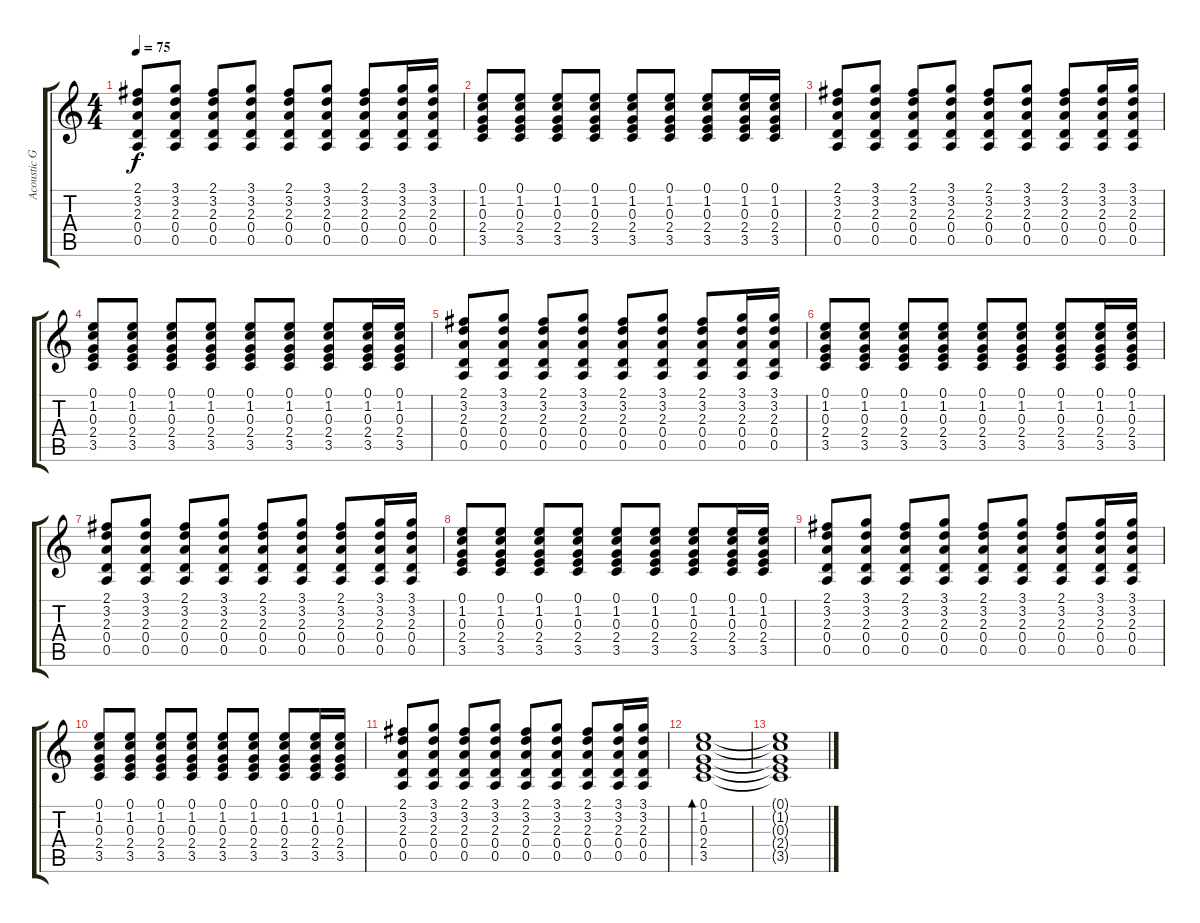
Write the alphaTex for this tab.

\track ("Acoustic Guitar" "Acoustic G") {instrument acousticguitarsteel}
\staff {score tabs}
\tuning (E4 B3 G3 D3 A2 E2) {hide}
\ts (4 4)
\tempo 75
\clef g2
\ks c
(2.1 3.2 2.3 0.4 0.5).8{dy f} (3.1 3.2 2.3 0.4 0.5).8 (2.1 3.2 2.3 0.4 0.5).8 (3.1 3.2 2.3 0.4 0.5).8 (2.1 3.2 2.3 0.4 0.5).8 (3.1 3.2 2.3 0.4 0.5).8 (2.1 3.2 2.3 0.4 0.5).8 (3.1 3.2 2.3 0.4 0.5).16 (3.1 3.2 2.3 0.4 0.5).16 |
(0.1 1.2 0.3 2.4 3.5).8 (0.1 1.2 0.3 2.4 3.5).8 (0.1 1.2 0.3 2.4 3.5).8 (0.1 1.2 0.3 2.4 3.5).8 (0.1 1.2 0.3 2.4 3.5).8 (0.1 1.2 0.3 2.4 3.5).8 (0.1 1.2 0.3 2.4 3.5).8 (0.1 1.2 0.3 2.4 3.5).16 (0.1 1.2 0.3 2.4 3.5).16 |
(2.1 3.2 2.3 0.4 0.5).8 (3.1 3.2 2.3 0.4 0.5).8 (2.1 3.2 2.3 0.4 0.5).8 (3.1 3.2 2.3 0.4 0.5).8 (2.1 3.2 2.3 0.4 0.5).8 (3.1 3.2 2.3 0.4 0.5).8 (2.1 3.2 2.3 0.4 0.5).8 (3.1 3.2 2.3 0.4 0.5).16 (3.1 3.2 2.3 0.4 0.5).16 |
(0.1 1.2 0.3 2.4 3.5).8 (0.1 1.2 0.3 2.4 3.5).8 (0.1 1.2 0.3 2.4 3.5).8 (0.1 1.2 0.3 2.4 3.5).8 (0.1 1.2 0.3 2.4 3.5).8 (0.1 1.2 0.3 2.4 3.5).8 (0.1 1.2 0.3 2.4 3.5).8 (0.1 1.2 0.3 2.4 3.5).16 (0.1 1.2 0.3 2.4 3.5).16 |
(2.1 3.2 2.3 0.4 0.5).8 (3.1 3.2 2.3 0.4 0.5).8 (2.1 3.2 2.3 0.4 0.5).8 (3.1 3.2 2.3 0.4 0.5).8 (2.1 3.2 2.3 0.4 0.5).8 (3.1 3.2 2.3 0.4 0.5).8 (2.1 3.2 2.3 0.4 0.5).8 (3.1 3.2 2.3 0.4 0.5).16 (3.1 3.2 2.3 0.4 0.5).16 |
(0.1 1.2 0.3 2.4 3.5).8 (0.1 1.2 0.3 2.4 3.5).8 (0.1 1.2 0.3 2.4 3.5).8 (0.1 1.2 0.3 2.4 3.5).8 (0.1 1.2 0.3 2.4 3.5).8 (0.1 1.2 0.3 2.4 3.5).8 (0.1 1.2 0.3 2.4 3.5).8 (0.1 1.2 0.3 2.4 3.5).16 (0.1 1.2 0.3 2.4 3.5).16 |
(2.1 3.2 2.3 0.4 0.5).8 (3.1 3.2 2.3 0.4 0.5).8 (2.1 3.2 2.3 0.4 0.5).8 (3.1 3.2 2.3 0.4 0.5).8 (2.1 3.2 2.3 0.4 0.5).8 (3.1 3.2 2.3 0.4 0.5).8 (2.1 3.2 2.3 0.4 0.5).8 (3.1 3.2 2.3 0.4 0.5).16 (3.1 3.2 2.3 0.4 0.5).16 |
(0.1 1.2 0.3 2.4 3.5).8 (0.1 1.2 0.3 2.4 3.5).8 (0.1 1.2 0.3 2.4 3.5).8 (0.1 1.2 0.3 2.4 3.5).8 (0.1 1.2 0.3 2.4 3.5).8 (0.1 1.2 0.3 2.4 3.5).8 (0.1 1.2 0.3 2.4 3.5).8 (0.1 1.2 0.3 2.4 3.5).16 (0.1 1.2 0.3 2.4 3.5).16 |
(2.1 3.2 2.3 0.4 0.5).8 (3.1 3.2 2.3 0.4 0.5).8 (2.1 3.2 2.3 0.4 0.5).8 (3.1 3.2 2.3 0.4 0.5).8 (2.1 3.2 2.3 0.4 0.5).8 (3.1 3.2 2.3 0.4 0.5).8 (2.1 3.2 2.3 0.4 0.5).8 (3.1 3.2 2.3 0.4 0.5).16 (3.1 3.2 2.3 0.4 0.5).16 |
(0.1 1.2 0.3 2.4 3.5).8 (0.1 1.2 0.3 2.4 3.5).8 (0.1 1.2 0.3 2.4 3.5).8 (0.1 1.2 0.3 2.4 3.5).8 (0.1 1.2 0.3 2.4 3.5).8 (0.1 1.2 0.3 2.4 3.5).8 (0.1 1.2 0.3 2.4 3.5).8 (0.1 1.2 0.3 2.4 3.5).16 (0.1 1.2 0.3 2.4 3.5).16 |
(2.1 3.2 2.3 0.4 0.5).8 (3.1 3.2 2.3 0.4 0.5).8 (2.1 3.2 2.3 0.4 0.5).8 (3.1 3.2 2.3 0.4 0.5).8 (2.1 3.2 2.3 0.4 0.5).8 (3.1 3.2 2.3 0.4 0.5).8 (2.1 3.2 2.3 0.4 0.5).8 (3.1 3.2 2.3 0.4 0.5).16 (3.1 3.2 2.3 0.4 0.5).16 |
(0.1 1.2 0.3 2.4 3.5).1{bd 60} |
(0.1{t} 1.2{t} 0.3{t} 2.4{t} 3.5{t}).1
